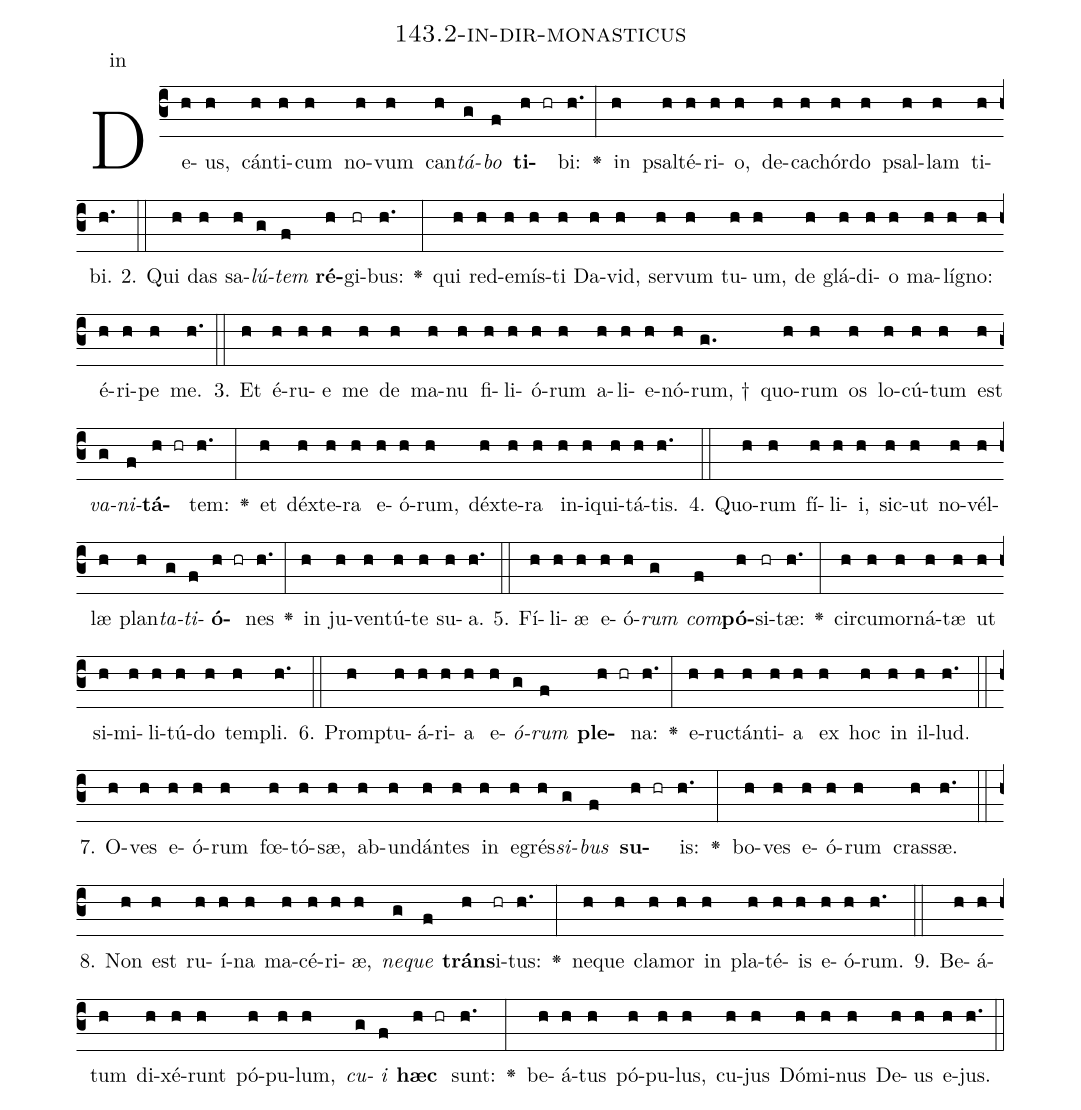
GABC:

name: 143.2-in-dir-monasticus;
annotation: in;
%%
(c3)De(h)us,(h) cán(h)ti(h)cum(h) no(h)vum(h) can(h)<i>tá</i>(g)<i>bo</i>(f) <b>ti</b>(h hr)bi:(h.) <v>\greheightstar</v>(:) in(h) psal(h)té(h)ri(h)o,(h) de(h)ca(h)chór(h)do(h) psal(h)lam(h) ti(h)bi.(h.) (::)
2. Qui(h) das(h) sa(h)<i>lú</i>(g)<i>tem</i>(f) <b>ré</b>(h)gi(hr)bus:(h.) <v>\greheightstar</v>(:) qui(h) red(h)e(h)mís(h)ti(h) Da(h)vid,(h) ser(h)vum(h) tu(h)um,(h) de(h) glá(h)di(h)o(h) ma(h)lí(h)gno:(h) é(h)ri(h)pe(h) me.(h.) (::)
3. Et(h) é(h)ru(h)e(h) me(h) de(h) ma(h)nu(h) fi(h)li(h)ó(h)rum(h) a(h)li(h)e(h)nó(h)rum, †(g.) quo(h)rum(h) os(h) lo(h)cú(h)tum(h) est(h) <i>va</i>(g)<i>ni</i>(f)<b>tá</b>(h hr)tem:(h.) <v>\greheightstar</v>(:) et(h) déx(h)te(h)ra(h) e(h)ó(h)rum,(h) déx(h)te(h)ra(h) in(h)i(h)qui(h)tá(h)tis.(h.) (::)
4. Quo(h)rum(h) fí(h)li(h)i,(h) sic(h)ut(h) no(h)vél(h)læ(h) plan(h)<i>ta</i>(g)<i>ti</i>(f)<b>ó</b>(h hr)nes(h.) <v>\greheightstar</v>(:) in(h) ju(h)ven(h)tú(h)te(h) su(h)a.(h.) (::)
5. Fí(h)li(h)æ(h) e(h)ó(h)<i>rum</i>(g) <i>com</i>(f)<b>pó</b>(h)si(hr)tæ:(h.) <v>\greheightstar</v>(:) cir(h)cum(h)or(h)ná(h)tæ(h) ut(h) si(h)mi(h)li(h)tú(h)do(h) tem(h)pli.(h.) (::)
6. Promp(h)tu(h)á(h)ri(h)a(h) e(h)<i>ó</i>(g)<i>rum</i>(f) <b>ple</b>(h hr)na:(h.) <v>\greheightstar</v>(:) e(h)ruc(h)tán(h)ti(h)a(h) ex(h) hoc(h) in(h) il(h)lud.(h.) (::)
7. O(h)ves(h) e(h)ó(h)rum(h) fœ(h)tó(h)sæ,(h) ab(h)un(h)dán(h)tes(h) in(h) e(h)grés(h)<i>si</i>(g)<i>bus</i>(f) <b>su</b>(h hr)is:(h.) <v>\greheightstar</v>(:) bo(h)ves(h) e(h)ó(h)rum(h) cras(h)sæ.(h.) (::)
8. Non(h) est(h) ru(h)í(h)na(h) ma(h)cé(h)ri(h)æ,(h) <i>ne</i>(g)<i>que</i>(f) <b>tráns</b>(h)i(hr)tus:(h.) <v>\greheightstar</v>(:) ne(h)que(h) cla(h)mor(h) in(h) pla(h)té(h)is(h) e(h)ó(h)rum.(h.) (::)
9. Be(h)á(h)tum(h) di(h)xé(h)runt(h) pó(h)pu(h)lum,(h) <i>cu</i>(g)<i>i</i>(f) <b>hæc</b>(h hr) sunt:(h.) <v>\greheightstar</v>(:) be(h)á(h)tus(h) pó(h)pu(h)lus,(h) cu(h)jus(h) Dó(h)mi(h)nus(h) De(h)us(h) e(h)jus.(h.) (::)
